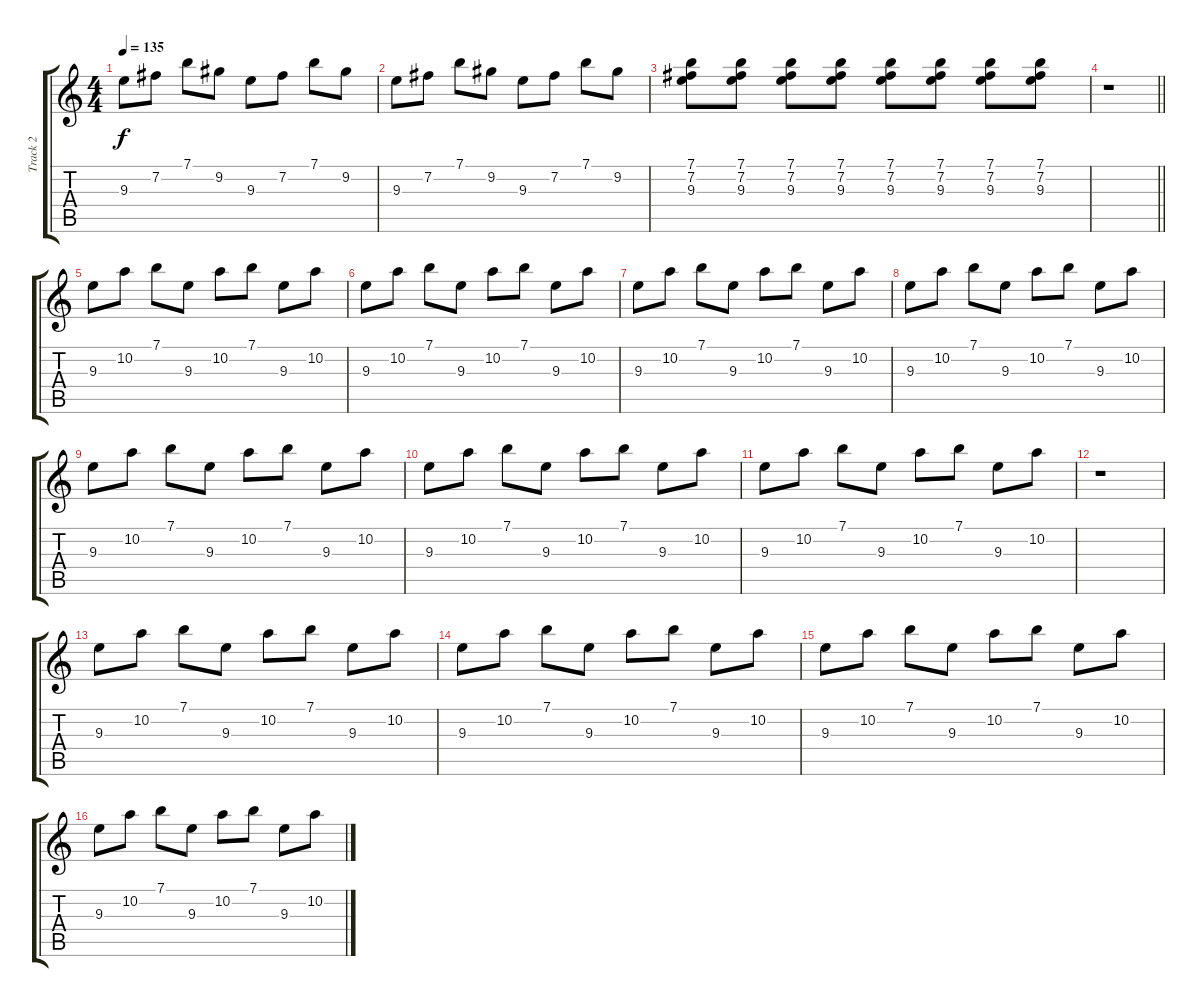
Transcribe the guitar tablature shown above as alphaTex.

\track ("Track 2" "Track 2") {instrument electricguitarclean}
\staff {score tabs}
\tuning (E4 B3 G3 D3 A2 E2) {hide}
\ts (4 4)
\tempo 135
\clef g2
\ks c
9.3.8{dy f} 7.2.8 7.1.8 9.2.8 9.3.8 7.2.8 7.1.8 9.2.8 |
9.3.8 7.2.8 7.1.8 9.2.8 9.3.8 7.2.8 7.1.8 9.2.8 |
(7.1 7.2 9.3).8 (7.1 7.2 9.3).8 (7.1 7.2 9.3).8 (7.1 7.2 9.3).8 (7.1 7.2 9.3).8 (7.1 7.2 9.3).8 (7.1 7.2 9.3).8 (7.1 7.2 9.3).8 |
\barLineRight lightlight
r.1 |
9.3.8 10.2.8 7.1.8 9.3.8 10.2.8 7.1.8 9.3.8 10.2.8 |
9.3.8 10.2.8 7.1.8 9.3.8 10.2.8 7.1.8 9.3.8 10.2.8 |
9.3.8 10.2.8 7.1.8 9.3.8 10.2.8 7.1.8 9.3.8 10.2.8 |
9.3.8 10.2.8 7.1.8 9.3.8 10.2.8 7.1.8 9.3.8 10.2.8 |
9.3.8 10.2.8 7.1.8 9.3.8 10.2.8 7.1.8 9.3.8 10.2.8 |
9.3.8 10.2.8 7.1.8 9.3.8 10.2.8 7.1.8 9.3.8 10.2.8 |
9.3.8 10.2.8 7.1.8 9.3.8 10.2.8 7.1.8 9.3.8 10.2.8 |
r.1 |
9.3.8 10.2.8 7.1.8 9.3.8 10.2.8 7.1.8 9.3.8 10.2.8 |
9.3.8 10.2.8 7.1.8 9.3.8 10.2.8 7.1.8 9.3.8 10.2.8 |
9.3.8 10.2.8 7.1.8 9.3.8 10.2.8 7.1.8 9.3.8 10.2.8 |
9.3.8 10.2.8 7.1.8 9.3.8 10.2.8 7.1.8 9.3.8 10.2.8
